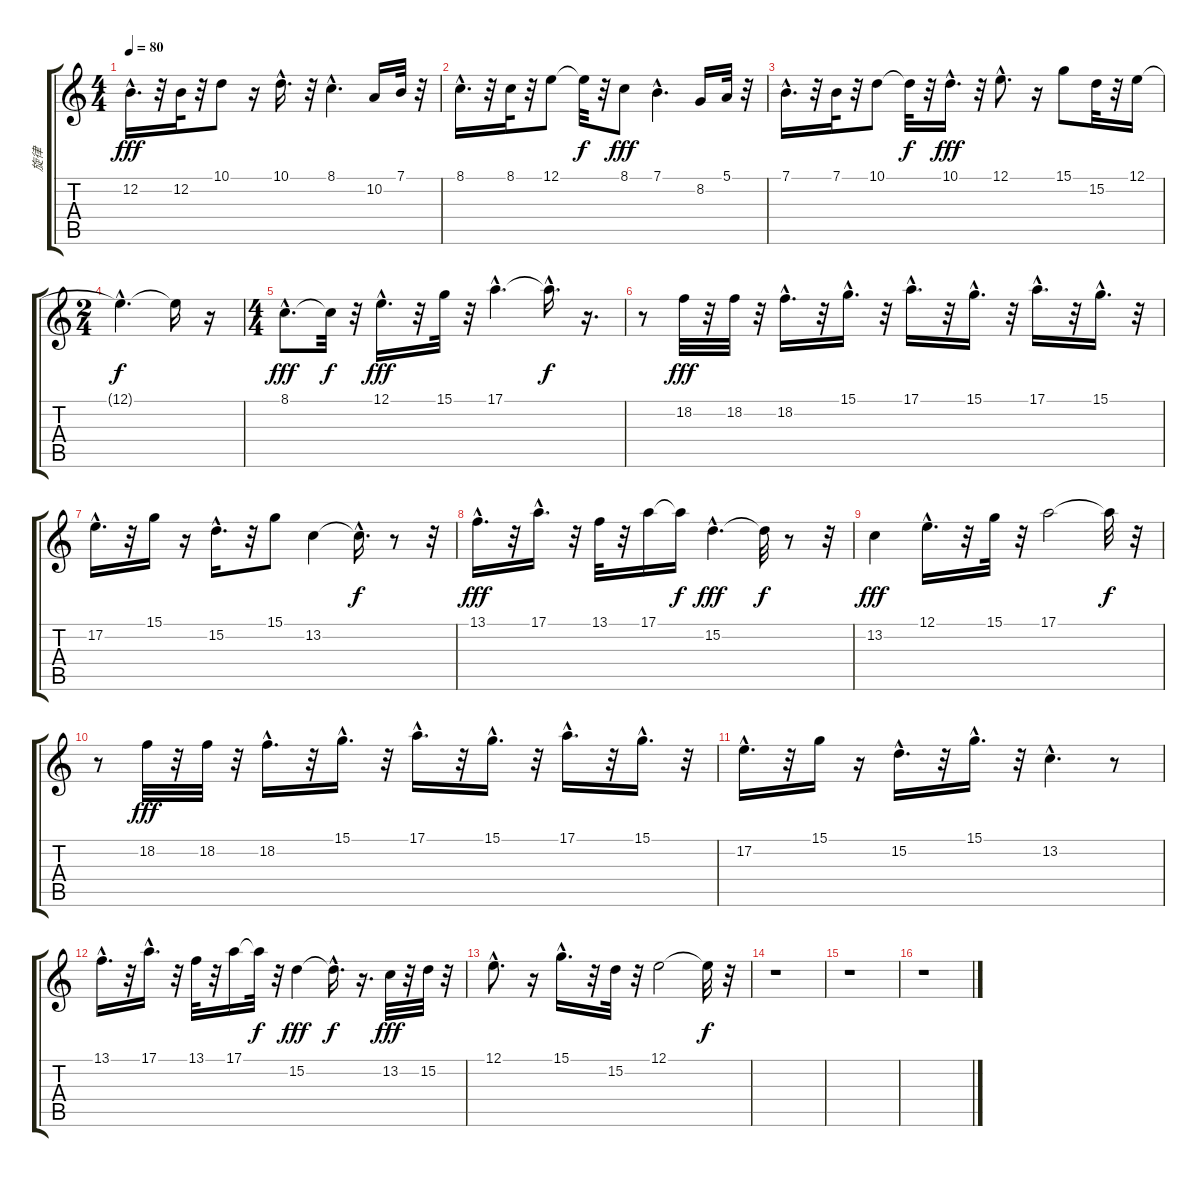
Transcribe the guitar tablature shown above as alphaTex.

\track ("旋律" "旋律") {instrument voiceoohs}
\staff {score tabs}
\tuning (E4 B3 G3 D3 A2 E2) {hide}
\ts (4 4)
\tempo 80
\clef g2
\ks c
12.2{hac}.16{d dy fff} r.32 12.2.32 r.32 10.1.8 r.16 10.1{hac}.16{d} r.32 8.1{hac}.4{d} 10.2.16 7.1.32 r.32 |
8.1{hac}.16{d} r.32 8.1.32 r.32 12.1.8 12.1{t}.32{dy f} r.32 8.1.8{dy fff} 7.1{hac}.4{d} 8.2.16 5.1.32 r.32 |
7.1{hac}.16{d} r.32 7.1.32 r.32 10.1.8 10.1{t}.32{dy f} r.32 10.1{hac}.16{d dy fff} r.32 12.1{hac}.8{d} r.16 15.1.8 15.2.32 r.32 12.1.16 |
\ts (2 4)
12.1{hac t}.4{d dy f} 12.1{t}.16 r.16 |
\ts (4 4)
8.1{hac}.8{d dy fff} 8.1{t}.32{dy f} r.32 12.1{hac}.16{d dy fff} r.32 15.1.32 r.32 17.1{hac}.4{d} 17.1{hac t}.16{d dy f} r.16{d} |
r.8 18.2.32{dy fff} r.32 18.2.32 r.32 18.2{hac}.16{d} r.32 15.1{hac}.16{d} r.32 17.1{hac}.16{d} r.32 15.1{hac}.16{d} r.32 17.1{hac}.16{d} r.32 15.1{hac}.16{d} r.32 |
17.2{hac}.16{d} r.32 15.1.16 r.16 15.2{hac}.16{d} r.32 15.1.8 13.2.4 13.2{hac t}.16{d dy f} r.8 r.32 |
13.1{hac}.16{d dy fff} r.32 17.1{hac}.16{d} r.32 13.1.32 r.32 17.1.16 17.1{t}.16{dy f} 15.2{hac}.4{d dy fff} 15.2{t}.32{dy f} r.8 r.32 |
13.2.4{dy fff} 12.1{hac}.16{d} r.32 15.1.32 r.32 17.1.2 17.1{t}.32{dy f} r.32 |
r.8 18.2.32{dy fff} r.32 18.2.32 r.32 18.2{hac}.16{d} r.32 15.1{hac}.16{d} r.32 17.1{hac}.16{d} r.32 15.1{hac}.16{d} r.32 17.1{hac}.16{d} r.32 15.1{hac}.16{d} r.32 |
17.2{hac}.16{d} r.32 15.1.16 r.16 15.2{hac}.16{d} r.32 15.1{hac}.16{d} r.32 13.2{hac}.4{d} r.8 |
13.1{hac}.16{d} r.32 17.1{hac}.16{d} r.32 13.1.32 r.32 17.1.16 17.1{t}.32{dy f} r.32 15.2.4{dy fff} 15.2{hac t}.16{d dy f} r.16{d} 13.2.32{dy fff} r.32 15.2.32 r.32 |
12.1{hac}.8{d} r.16 15.1{hac}.16{d} r.32 15.2.32 r.32 12.1.2 12.1{t}.32{dy f} r.32 |
r.1 |
r.1 |
r.1
